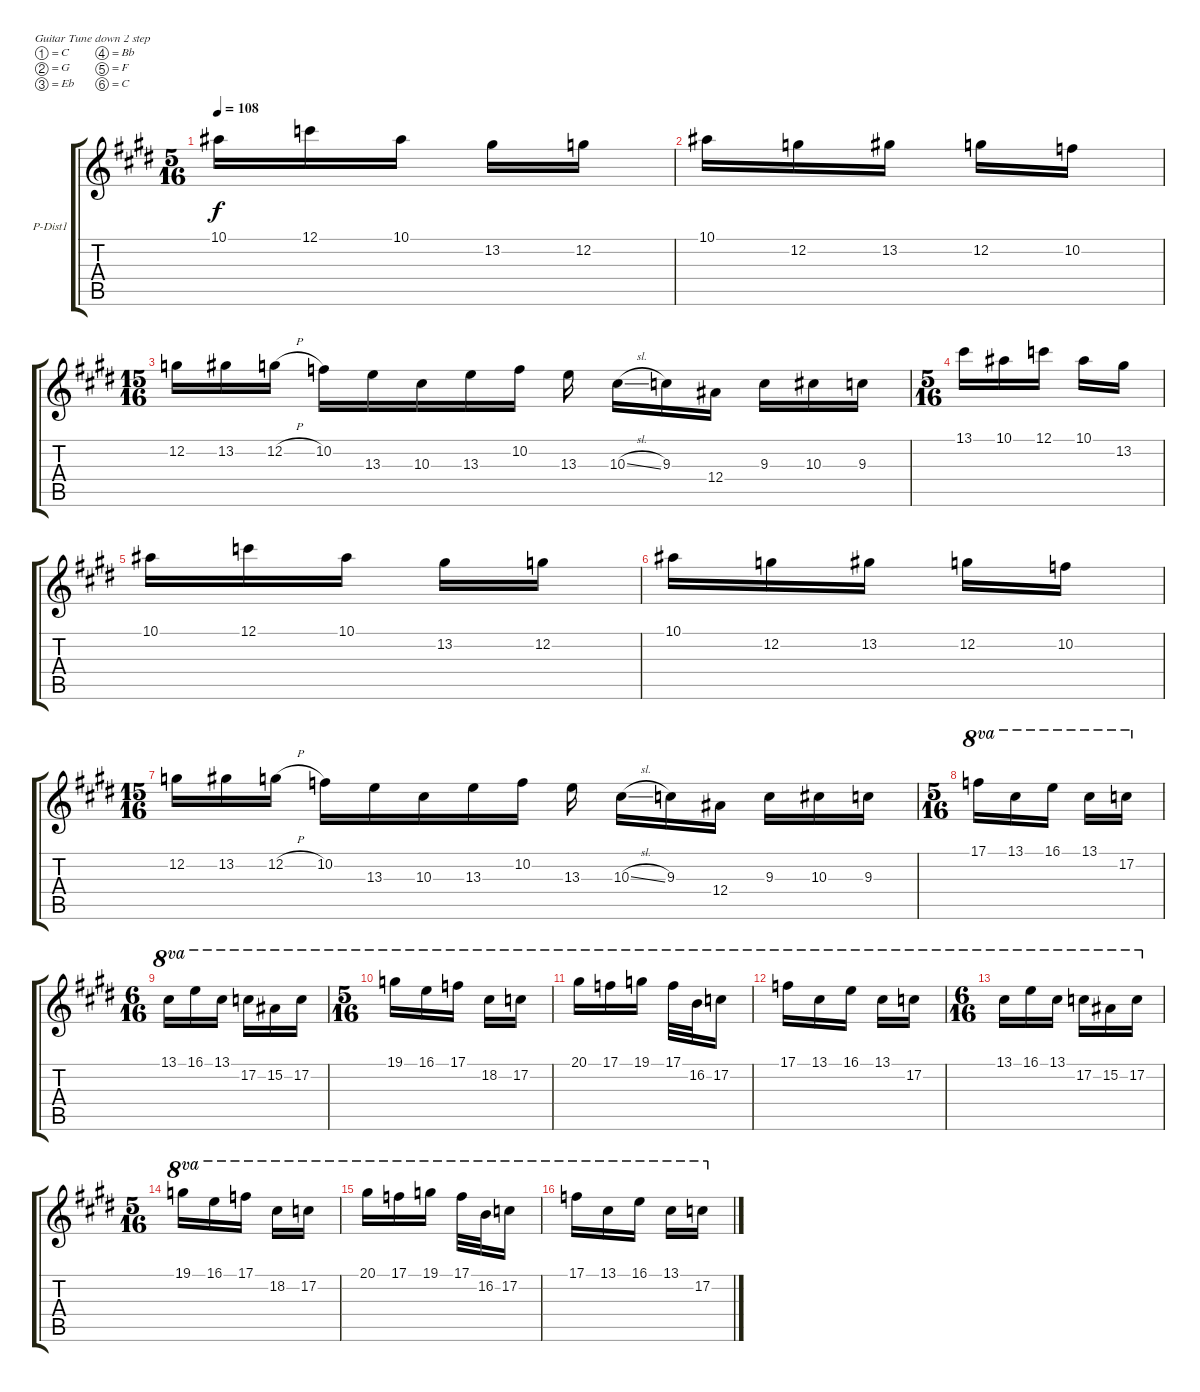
\defaultSystemsLayout 4
\bracketExtendMode groupsimilarinstruments
\firstSystemTrackNameOrientation horizontal
\otherSystemsTrackNameOrientation horizontal
\track ("Petrucci Dist 1" "P-Dist1") {instrument distortionguitar}
\staff {score tabs}
\tuning (C4 G3 Eb3 Bb2 F2 C2)
\ts (5 16)
\tempo 108
\clef g2
\ks e
10.1.16{dy f} 12.1.16 10.1.16 13.2.16 12.2.16 |
10.1.16 12.2.16 13.2.16 12.2.16 10.2.16 |
\ts (15 16)
12.2.16 13.2.16 12.2{h}.16{beam split} 10.2.16{beam merge} 13.3.16{beam merge} 10.3.16 13.3.16 10.2.16 13.3.16{beam split} 10.3{sl}.16 9.3.16 12.4.16 9.3.16 10.3.16 9.3.16 |
\ts (5 16)
13.1.16 10.1.16 12.1.16 10.1.16 13.2.16 |
10.1.16 12.1.16 10.1.16 13.2.16 12.2.16 |
10.1.16 12.2.16 13.2.16 12.2.16 10.2.16 |
\ts (15 16)
12.2.16 13.2.16 12.2{h}.16{beam split} 10.2.16{beam merge} 13.3.16{beam merge} 10.3.16 13.3.16 10.2.16 13.3.16{beam split} 10.3{sl}.16 9.3.16 12.4.16 9.3.16 10.3.16 9.3.16 |
\ts (5 16)
17.1.16{ot 8va} 13.1.16{ot 8va} 16.1.16{ot 8va} 13.1.16{ot 8va} 17.2.16{ot 8va} |
\ts (6 16)
13.1.16{ot 8va} 16.1.16{ot 8va} 13.1.16{ot 8va} 17.2.16{ot 8va} 15.2.16{ot 8va} 17.2.16{ot 8va} |
\ts (5 16)
19.1.16{ot 8va} 16.1.16{ot 8va} 17.1.16{ot 8va} 18.2.16{ot 8va} 17.2.16{ot 8va} |
20.1.16{ot 8va} 17.1.16{ot 8va} 19.1.16{ot 8va} 17.1.32{ot 8va} 16.2.32{ot 8va} 17.2.16{ot 8va} |
17.1.16{ot 8va} 13.1.16{ot 8va} 16.1.16{ot 8va} 13.1.16{ot 8va} 17.2.16{ot 8va} |
\ts (6 16)
13.1.16{ot 8va} 16.1.16{ot 8va} 13.1.16{ot 8va} 17.2.16{ot 8va} 15.2.16{ot 8va} 17.2.16{ot 8va} |
\ts (5 16)
19.1.16{ot 8va} 16.1.16{ot 8va} 17.1.16{ot 8va} 18.2.16{ot 8va} 17.2.16{ot 8va} |
20.1.16{ot 8va} 17.1.16{ot 8va} 19.1.16{ot 8va} 17.1.32{ot 8va} 16.2.32{ot 8va} 17.2.16{ot 8va} |
17.1.16{ot 8va} 13.1.16{ot 8va} 16.1.16{ot 8va} 13.1.16{ot 8va} 17.2.16{ot 8va}
